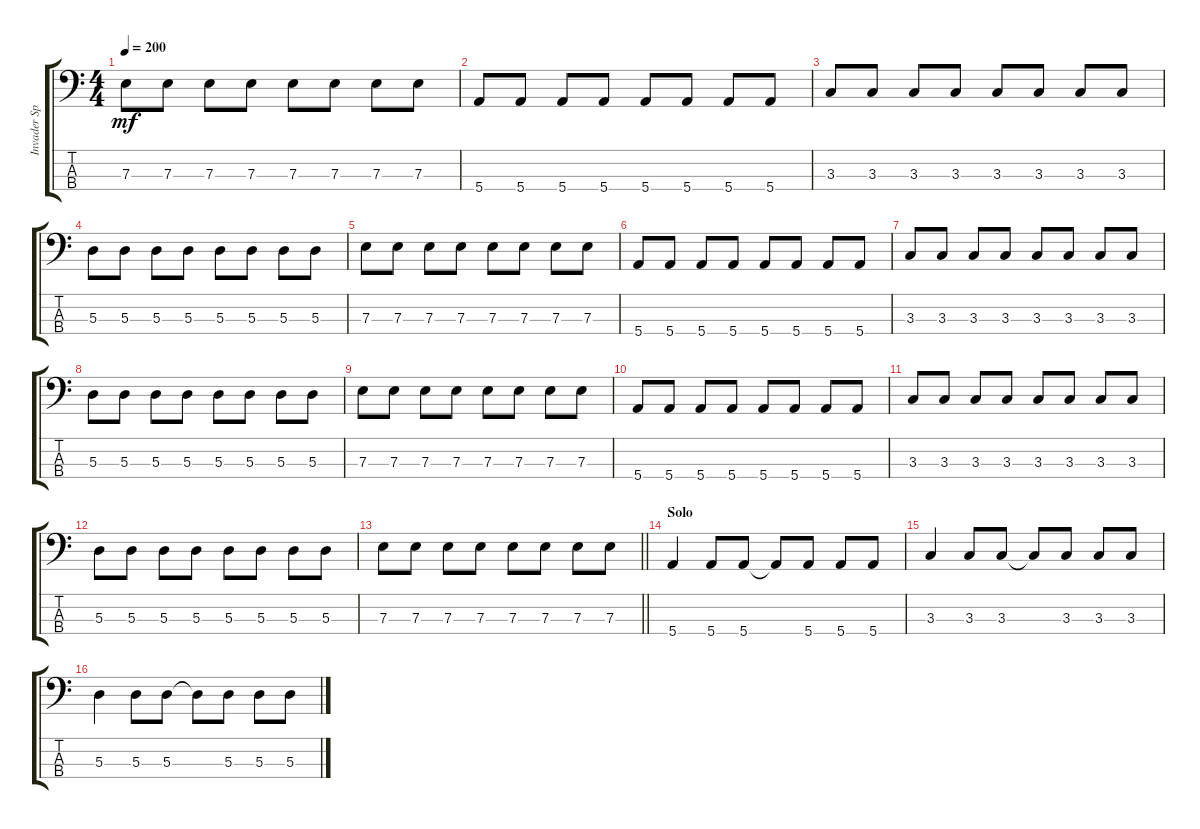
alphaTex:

\track ("Invader Splorch" "Invader Sp") {instrument electricbassfinger}
\staff {score tabs}
\tuning (G2 D2 A1 E1) {hide}
\ts (4 4)
\tempo 200
\clef f4
\ks c
7.3.8{dy mf} 7.3.8 7.3.8 7.3.8 7.3.8 7.3.8 7.3.8 7.3.8 |
5.4.8 5.4.8 5.4.8 5.4.8 5.4.8 5.4.8 5.4.8 5.4.8 |
3.3.8 3.3.8 3.3.8 3.3.8 3.3.8 3.3.8 3.3.8 3.3.8 |
5.3.8 5.3.8 5.3.8 5.3.8 5.3.8 5.3.8 5.3.8 5.3.8 |
7.3.8 7.3.8 7.3.8 7.3.8 7.3.8 7.3.8 7.3.8 7.3.8 |
5.4.8 5.4.8 5.4.8 5.4.8 5.4.8 5.4.8 5.4.8 5.4.8 |
3.3.8 3.3.8 3.3.8 3.3.8 3.3.8 3.3.8 3.3.8 3.3.8 |
5.3.8 5.3.8 5.3.8 5.3.8 5.3.8 5.3.8 5.3.8 5.3.8 |
7.3.8 7.3.8 7.3.8 7.3.8 7.3.8 7.3.8 7.3.8 7.3.8 |
5.4.8 5.4.8 5.4.8 5.4.8 5.4.8 5.4.8 5.4.8 5.4.8 |
3.3.8 3.3.8 3.3.8 3.3.8 3.3.8 3.3.8 3.3.8 3.3.8 |
5.3.8 5.3.8 5.3.8 5.3.8 5.3.8 5.3.8 5.3.8 5.3.8 |
\barLineRight lightlight
7.3.8 7.3.8 7.3.8 7.3.8 7.3.8 7.3.8 7.3.8 7.3.8 |
\section ("" "Solo")
5.4.4 5.4.8 5.4.8 5.4{t}.8 5.4.8 5.4.8 5.4.8 |
3.3.4 3.3.8 3.3.8 3.3{t}.8 3.3.8 3.3.8 3.3.8 |
5.3.4 5.3.8 5.3.8 5.3{t}.8 5.3.8 5.3.8 5.3.8
